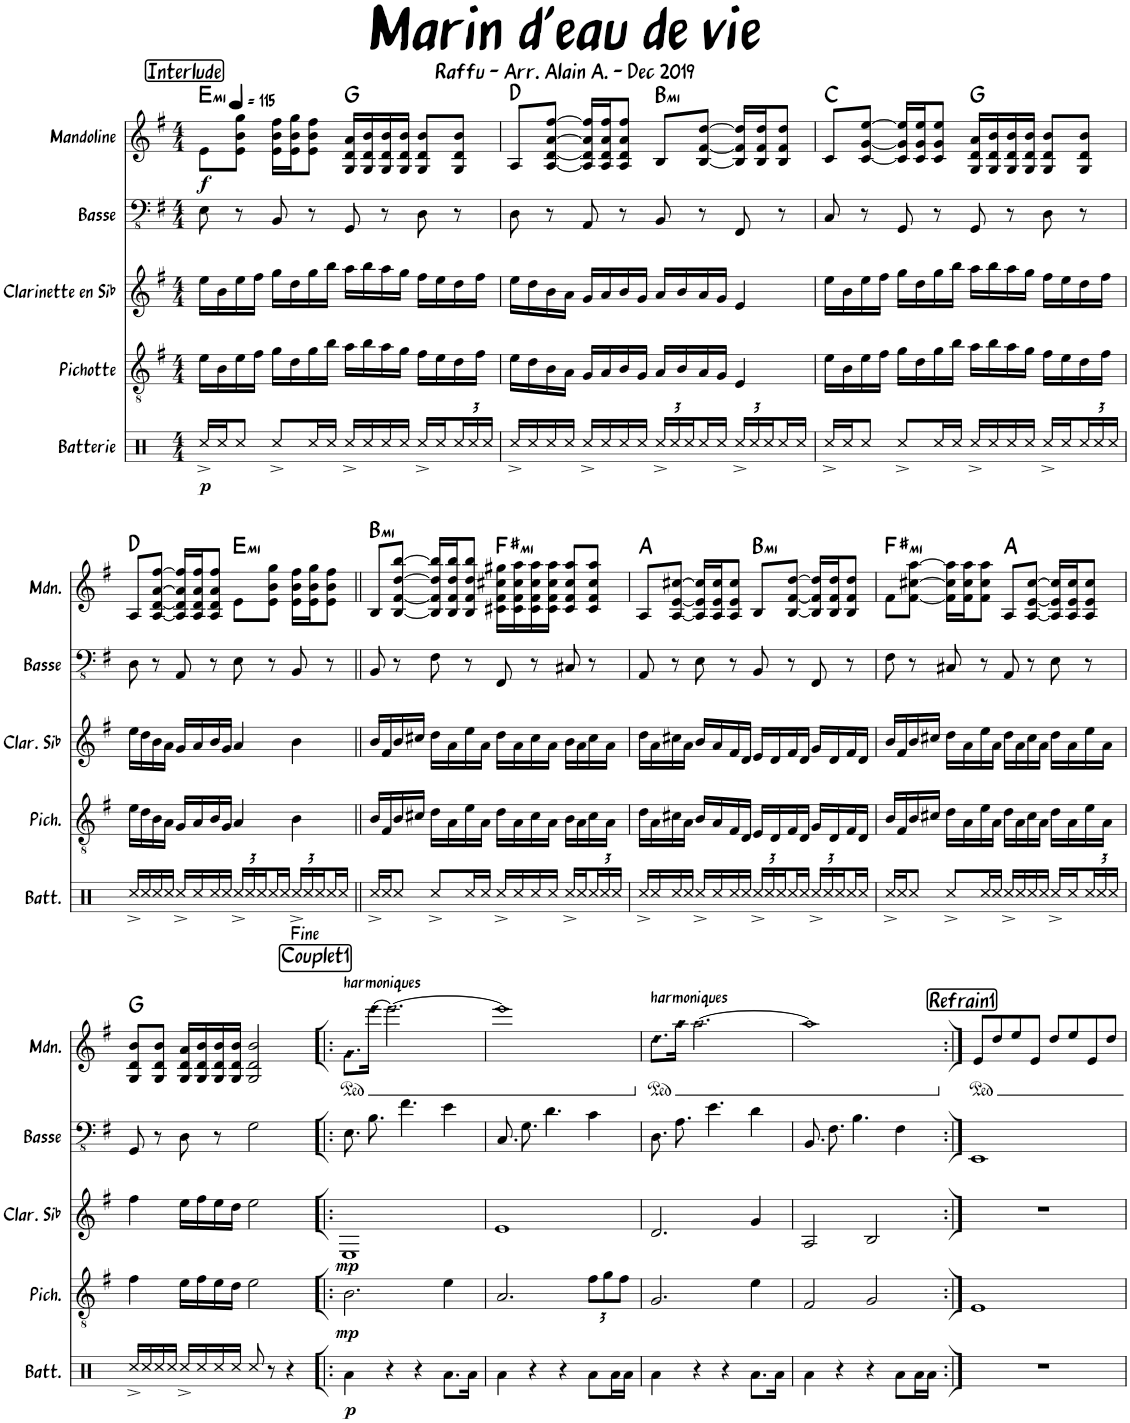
**kern	**dynam	**kern	**dynam	**kern	**dynam	**kern	**kern	**dynam	**harte
*part5	*part5	*part4	*part4	*part3	*part3	*part2	*part1	*part1	*part1
*staff5	*staff5	*staff4	*staff4	*staff3	*staff3	*staff2	*staff1	*staff1	*
*I"Batterie	*	*I"Pichotte	*	*I"Clarinette en Sib	*	*I"Basse	*I"Mandoline	*	*
*I'Batt.	*	*I'Pich.	*	*I'Clar. Sib	*	*I'Basse	*I'Mdn.	*	*
*clefX	*	*clefGv2	*	*clefG2	*	*clefFv4	*clefG2	*	*
*	*	*ITrd1c2	*	*ITrd1c2	*	*	*	*	*
*k[]	*	*k[f#]	*	*k[f#]	*	*k[f#]	*k[f#]	*	*
*M4/4	*	*M4/4	*	*M4/4	*	*M4/4	*M4/4	*	*
*MM115	*	*MM115	*	*MM115	*	*MM115	*MM115	*	*
!!LO:REH:place=s1:a:rj:fs=14:t=Interlude
=1	=1	=1	=1	=1	=1	=1	=1	=1	=1
!	!LO:DY:b	!	!	!	!	!	!	!LO:DY:b	!LO:H:kt=mi
16Rcc^/LL	p	16e\LL	.	16ee\LL	.	8EE\	8e\L	f	E:min
16Rcc/J	.	16B\	.	16b\	.	.	.	.	.
8Rcc/J	.	16e\	.	16ee\	.	8r	8e\ 8b\ 8gg\J	.	.
.	.	16f#\JJ	.	16ff#\JJ	.	.	.	.	.
8Rcc^/L	.	16g\LL	.	16gg\LL	.	8BBB/	16e\ 16b\ 16ff#\LL	.	.
.	.	16d\	.	16dd\	.	.	16e\ 16b\ 16gg\J	.	.
16Rcc/L	.	16g\	.	16gg\	.	8r	8e\ 8b\ 8ff#\J	.	.
16Rcc/JJ	.	16b\JJ	.	16bb\JJ	.	.	.	.	.
16Rcc^/LL	.	16a\LL	.	16aa\LL	.	8GGG/	16G/ 16d/ 16a/LL	.	G:maj
16Rcc/	.	16b\	.	16bb\	.	.	16G/ 16d/ 16b/	.	.
16Rcc/	.	16a\	.	16aa\	.	8r	16G/ 16d/ 16b/	.	.
16Rcc/JJ	.	16g\JJ	.	16gg\JJ	.	.	16G/ 16d/ 16b/JJ	.	.
16Rcc^/LL	.	16f#\LL	.	16ff#\LL	.	8DD\	8G/ 8d/ 8b/L	.	.
16Rcc/	.	16e\	.	16ee\	.	.	.	.	.
*Xbrackettup	*	*	*	*	*	*	*	*	*
24Rcc/	.	16d\	.	16dd\	.	8r	8G/ 8d/ 8b/J	.	.
24Rcc/	.	.	.	.	.	.	.	.	.
.	.	16f#\JJ	.	16ff#\JJ	.	.	.	.	.
24Rcc/JJ	.	.	.	.	.	.	.	.	.
=2	=2	=2	=2	=2	=2	=2	=2	=2	=2
16Rcc^/LL	.	16e\LL	.	16ee\LL	.	8DD\	8A/L	.	D:maj
16Rcc/	.	16d\	.	16dd\	.	.	.	.	.
16Rcc/	.	16B\	.	16b\	.	8r	[8A/ [8d/ [8a/ [8ff#/J	.	.
16Rcc/JJ	.	16A\JJ	.	16a\JJ	.	.	.	.	.
16Rcc^/LL	.	16G/LL	.	16g/LL	.	8AAA/	16A/] 16d/] 16a/] 16ff#/]LL	.	.
16Rcc/	.	16A/	.	16a/	.	.	16A/ 16d/ 16a/ 16ff#/J	.	.
16Rcc/	.	16B/	.	16b/	.	8r	8A/ 8d/ 8a/ 8ff#/J	.	.
16Rcc/JJ	.	16G/JJ	.	16g/JJ	.	.	.	.	.
!	!	!	!	!	!	!	!	!	!LO:H:kt=mi
24Rcc^/LL	.	16A/LL	.	16a/LL	.	8BBB/	8B/L	.	B:min
24Rcc/	.	.	.	.	.	.	.	.	.
.	.	16B/	.	16b/	.	.	.	.	.
24Rcc/	.	.	.	.	.	.	.	.	.
16Rcc/	.	16A/	.	16a/	.	8r	[8B/ [8f#/ [8dd/J	.	.
16Rcc/JJ	.	16G/JJ	.	16g/JJ	.	.	.	.	.
24Rcc^/LL	.	4E/	.	4e/	.	8FFF#/	16B/] 16f#/] 16dd/]LL	.	.
24Rcc/	.	.	.	.	.	.	.	.	.
.	.	.	.	.	.	.	16B/ 16f#/ 16dd/J	.	.
24Rcc/	.	.	.	.	.	.	.	.	.
16Rcc/	.	.	.	.	.	8r	8B/ 8f#/ 8dd/J	.	.
16Rcc/JJ	.	.	.	.	.	.	.	.	.
=3	=3	=3	=3	=3	=3	=3	=3	=3	=3
16Rcc^/LL	.	16e\LL	.	16ee\LL	.	8CC/	8c/L	.	C:maj
16Rcc/J	.	16B\	.	16b\	.	.	.	.	.
8Rcc/J	.	16e\	.	16ee\	.	8r	[8c/ [8g/ [8ee/J	.	.
.	.	16f#\JJ	.	16ff#\JJ	.	.	.	.	.
8Rcc^/L	.	16g\LL	.	16gg\LL	.	8GGG/	16c/] 16g/] 16ee/]LL	.	.
.	.	16d\	.	16dd\	.	.	16c/ 16g/ 16ee/J	.	.
16Rcc/L	.	16g\	.	16gg\	.	8r	8c/ 8g/ 8ee/J	.	.
16Rcc/JJ	.	16b\JJ	.	16bb\JJ	.	.	.	.	.
16Rcc^/LL	.	16a\LL	.	16aa\LL	.	8GGG/	16G/ 16d/ 16a/LL	.	G:maj
16Rcc/	.	16b\	.	16bb\	.	.	16G/ 16d/ 16b/	.	.
16Rcc/	.	16a\	.	16aa\	.	8r	16G/ 16d/ 16b/	.	.
16Rcc/JJ	.	16g\JJ	.	16gg\JJ	.	.	16G/ 16d/ 16b/JJ	.	.
16Rcc^/LL	.	16f#\LL	.	16ff#\LL	.	8DD\	8G/ 8d/ 8b/L	.	.
16Rcc/	.	16e\	.	16ee\	.	.	.	.	.
24Rcc/	.	16d\	.	16dd\	.	8r	8G/ 8d/ 8b/J	.	.
24Rcc/	.	.	.	.	.	.	.	.	.
.	.	16f#\JJ	.	16ff#\JJ	.	.	.	.	.
24Rcc/JJ	.	.	.	.	.	.	.	.	.
!!LO:LB:g=z
=4	=4	=4	=4	=4	=4	=4	=4	=4	=4
16Rcc^/LL	.	16e\LL	.	16ee\LL	.	8DD\	8A/L	.	D:maj
16Rcc/	.	16d\	.	16dd\	.	.	.	.	.
16Rcc/	.	16B\	.	16b\	.	8r	[8A/ [8d/ [8a/ [8ff#/J	.	.
16Rcc/JJ	.	16A\JJ	.	16a\JJ	.	.	.	.	.
16Rcc^/LL	.	16G/LL	.	16g/LL	.	8AAA/	16A/] 16d/] 16a/] 16ff#/]LL	.	.
16Rcc/	.	16A/	.	16a/	.	.	16A/ 16d/ 16a/ 16ff#/J	.	.
16Rcc/	.	16B/	.	16b/	.	8r	8A/ 8d/ 8a/ 8ff#/J	.	.
16Rcc/JJ	.	16G/JJ	.	16g/JJ	.	.	.	.	.
!	!	!	!	!	!	!	!	!	!LO:H:kt=mi
24Rcc^/LL	.	4A/	.	4a/	.	8EE\	8e\L	.	E:min
24Rcc/	.	.	.	.	.	.	.	.	.
24Rcc/	.	.	.	.	.	.	.	.	.
16Rcc/	.	.	.	.	.	8r	8e\ 8b\ 8gg\J	.	.
16Rcc/JJ	.	.	.	.	.	.	.	.	.
24Rcc^/LL	.	4B\	.	4b\	.	8BBB/	16e\ 16b\ 16ff#\LL	.	.
24Rcc/	.	.	.	.	.	.	.	.	.
.	.	.	.	.	.	.	16e\ 16b\ 16gg\J	.	.
24Rcc/	.	.	.	.	.	.	.	.	.
16Rcc/	.	.	.	.	.	8r	8e\ 8b\ 8ff#\J	.	.
16Rcc/JJ	.	.	.	.	.	.	.	.	.
=5||	=5||	=5||	=5||	=5||	=5||	=5||	=5||	=5||	=5||
!	!	!	!	!	!	!	!	!	!LO:H:kt=mi
16Rcc^/LL	.	16B/LL	.	16b/LL	.	8BBB/	8B/L	.	B:min
16Rcc/J	.	16F#/	.	16f#/	.	.	.	.	.
8Rcc/J	.	16B/	.	16b/	.	8r	[8B/ [8f#/ [8dd/ [8bb/J	.	.
.	.	16c#X/JJ	.	16cc#X/JJ	.	.	.	.	.
8Rcc^/L	.	16d\LL	.	16dd\LL	.	8FF#\	16B/] 16f#/] 16dd/] 16bb/]LL	.	.
.	.	16A\	.	16a\	.	.	16B/ 16f#/ 16dd/ 16bb/J	.	.
16Rcc/L	.	16e\	.	16ee\	.	8r	8B/ 8f#/ 8dd/ 8bb/J	.	.
16Rcc/JJ	.	16A\JJ	.	16a\JJ	.	.	.	.	.
!	!	!	!	!	!	!	!	!	!LO:H:kt=mi
16Rcc^/LL	.	16d\LL	.	16dd\LL	.	8FFF#/	16c#X\ 16f#\ 16cc#X\ 16gg#X\LL	.	F#:min
16Rcc/	.	16A\	.	16a\	.	.	16c#\ 16f#\ 16cc#\ 16aa\	.	.
16Rcc/	.	16c#\	.	16cc#\	.	8r	16c#\ 16f#\ 16cc#\ 16aa\	.	.
16Rcc/JJ	.	16A\JJ	.	16a\JJ	.	.	16c#\ 16f#\ 16cc#\ 16aa\JJ	.	.
16Rcc^/LL	.	16B\LL	.	16b\LL	.	8CC#X/	8c#/ 8f#/ 8cc#/ 8aa/L	.	.
16Rcc/	.	16A\	.	16a\	.	.	.	.	.
24Rcc/	.	16c#\	.	16cc#\	.	8r	8c#/ 8f#/ 8cc#/ 8aa/J	.	.
24Rcc/	.	.	.	.	.	.	.	.	.
.	.	16A\JJ	.	16a\JJ	.	.	.	.	.
24Rcc/JJ	.	.	.	.	.	.	.	.	.
=6	=6	=6	=6	=6	=6	=6	=6	=6	=6
16Rcc^/LL	.	16d\LL	.	16dd\LL	.	8AAA/	8A/L	.	A:maj
16Rcc/	.	16A\	.	16a\	.	.	.	.	.
16Rcc/	.	16c#X\	.	16cc#X\	.	8r	[8A/ [8e/ [8cc#X/J	.	.
16Rcc/JJ	.	16A\JJ	.	16a\JJ	.	.	.	.	.
16Rcc^/LL	.	16B/LL	.	16b/LL	.	8EE\	16A/] 16e/] 16cc#/]LL	.	.
16Rcc/	.	16A/	.	16a/	.	.	16A/ 16e/ 16cc#/J	.	.
16Rcc/	.	16F#/	.	16f#/	.	8r	8A/ 8e/ 8cc#/J	.	.
16Rcc/JJ	.	16D/JJ	.	16d/JJ	.	.	.	.	.
!	!	!	!	!	!	!	!	!	!LO:H:kt=mi
24Rcc^/LL	.	16E/LL	.	16e/LL	.	8BBB/	8B/L	.	B:min
24Rcc/	.	.	.	.	.	.	.	.	.
.	.	16D/	.	16d/	.	.	.	.	.
24Rcc/	.	.	.	.	.	.	.	.	.
16Rcc/	.	16F#/	.	16f#/	.	8r	[8B/ [8f#/ [8dd/J	.	.
16Rcc/JJ	.	16D/JJ	.	16d/JJ	.	.	.	.	.
24Rcc^/LL	.	16G/LL	.	16g/LL	.	8FFF#/	16B/] 16f#/] 16dd/]LL	.	.
24Rcc/	.	.	.	.	.	.	.	.	.
.	.	16D/	.	16d/	.	.	16B/ 16f#/ 16dd/J	.	.
24Rcc/	.	.	.	.	.	.	.	.	.
16Rcc/	.	16F#/	.	16f#/	.	8r	8B/ 8f#/ 8dd/J	.	.
16Rcc/JJ	.	16D/JJ	.	16d/JJ	.	.	.	.	.
=7	=7	=7	=7	=7	=7	=7	=7	=7	=7
!	!	!	!	!	!	!	!	!	!LO:H:kt=mi
16Rcc^/LL	.	16B/LL	.	16b/LL	.	8FF#\	8f#\L	.	F#:min
16Rcc/J	.	16F#/	.	16f#/	.	.	.	.	.
8Rcc/J	.	16B/	.	16b/	.	8r	[8f#\ [8cc#X\ [8aa\J	.	.
.	.	16c#X/JJ	.	16cc#X/JJ	.	.	.	.	.
8Rcc^/L	.	16d\LL	.	16dd\LL	.	8CC#X/	16f#\] 16cc#\] 16aa\]LL	.	.
.	.	16A\	.	16a\	.	.	16f#\ 16cc#\ 16aa\J	.	.
16Rcc/L	.	16e\	.	16ee\	.	8r	8f#\ 8cc#\ 8aa\J	.	.
16Rcc/JJ	.	16A\JJ	.	16a\JJ	.	.	.	.	.
16Rcc^/LL	.	16d\LL	.	16dd\LL	.	8AAA/	8A/L	.	A:maj
16Rcc/	.	16A\	.	16a\	.	.	.	.	.
16Rcc/	.	16c#\	.	16cc#\	.	8r	[8A/ [8e/ [8cc#/J	.	.
16Rcc/JJ	.	16A\JJ	.	16a\JJ	.	.	.	.	.
16Rcc^/LL	.	16d\LL	.	16dd\LL	.	8EE\	16A/] 16e/] 16cc#/]LL	.	.
16Rcc/	.	16A\	.	16a\	.	.	16A/ 16e/ 16cc#/J	.	.
24Rcc/	.	16e\	.	16ee\	.	8r	8A/ 8e/ 8cc#/J	.	.
24Rcc/	.	.	.	.	.	.	.	.	.
.	.	16A\JJ	.	16a\JJ	.	.	.	.	.
24Rcc/JJ	.	.	.	.	.	.	.	.	.
!!LO:LB:g=z
=8	=8	=8	=8	=8	=8	=8	=8	=8	=8
16Rcc^/LL	.	4f#\	.	4ff#\	.	8GGG/	8G/ 8d/ 8b/L	.	G:maj
16Rcc/	.	.	.	.	.	.	.	.	.
16Rcc/	.	.	.	.	.	8r	8G/ 8d/ 8b/J	.	.
16Rcc/JJ	.	.	.	.	.	.	.	.	.
16Rcc^/LL	.	16e\LL	.	16ee\LL	.	8DD\	16G/ 16d/ 16a/LL	.	.
16Rcc/	.	16f#\	.	16ff#\	.	.	16G/ 16d/ 16b/	.	.
16Rcc/	.	16e\	.	16ee\	.	8r	16G/ 16d/ 16b/	.	.
16Rcc/JJ	.	16d\JJ	.	16dd\JJ	.	.	16G/ 16d/ 16b/JJ	.	.
8Rcc/	.	2e\	.	2ee\	.	2GG\	2G/ 2d/ 2b/	.	.
8r	.	.	.	.	.	.	.	.	.
4r	.	.	.	.	.	.	.	.	.
!!LO:REH:place=s1:a:rj:fs=14:t=Couplet1
=9!|:	=9!|:	=9!|:	=9!|:	=9!|:	=9!|:	=9!|:	=9!|:	=9!|:	=9!|:
*	*	*	*	*	*	*	*ped	*	*
!	!	!	!	!	!	!	!LO:TX:a:t=harmoniques	!	!
!	!LO:DY:b	!	!LO:DY:b	!	!LO:DY:b	!	!LO:N:head=diamond	!	!
4Ra\	p	2.B\	mp	1E	mp	8.EE\L	8.g\L	.	.
!	!	!	!	!	!	!	!LO:N:head=diamond	!	!
.	.	.	.	.	.	8.BB\J	[16eee\Jk	.	.
!	!	!	!	!	!	!	!LO:N:head=diamond	!	!
4r	.	.	.	.	.	.	2.eee\_	.	.
.	.	.	.	.	.	4.F#\	.	.	.
4r	.	.	.	.	.	.	.	.	.
8.Ra\L	.	4e\	.	.	.	4E\	.	.	.
16Ra\Jk	.	.	.	.	.	.	.	.	.
=10	=10	=10	=10	=10	=10	=10	=10	=10	=10
!	!	!	!	!	!	!	!LO:N:head=diamond	!	!
4Ra\	.	2.A/	.	1e	.	8.CC/L	1eee]	.	.
.	.	.	.	.	.	8.GG/J	.	.	.
4r	.	.	.	.	.	.	.	.	.
.	.	.	.	.	.	4.D\	.	.	.
4r	.	.	.	.	.	.	.	.	.
*	*	*Xbrackettup	*	*	*	*	*	*	*
8Ra\L	.	12f#\L	.	.	.	4C\	.	.	.
.	.	12g\	.	.	.	.	.	.	.
16Ra\L	.	.	.	.	.	.	.	.	.
.	.	12f#\J	.	.	.	.	.	.	.
16Ra\JJ	.	.	.	.	.	.	.	.	.
=11	=11	=11	=11	=11	=11	=11	=11	=11	=11
*	*	*	*	*	*	*	*Xped	*	*
*	*	*	*	*	*	*	*ped	*	*
!	!	!	!	!	!	!	!LO:TX:a:t=harmoniques	!	!
!	!	!	!	!	!	!	!LO:N:head=diamond	!	!
4Ra\	.	2.G/	.	2.d/	.	8.DD\L	8.dd\L	.	.
!	!	!	!	!	!	!	!LO:N:head=diamond	!	!
.	.	.	.	.	.	8.AA\J	16aa\Jk	.	.
!	!	!	!	!	!	!	!LO:N:head=diamond	!	!
4r	.	.	.	.	.	.	[2.aa\	.	.
.	.	.	.	.	.	4.E\	.	.	.
4r	.	.	.	.	.	.	.	.	.
8.Ra\L	.	4e\	.	4g/	.	4D\	.	.	.
16Ra\Jk	.	.	.	.	.	.	.	.	.
=12	=12	=12	=12	=12	=12	=12	=12	=12	=12
!	!	!	!	!	!	!	!LO:N:head=diamond	!	!
4Ra\	.	2F#/	.	2A/	.	8.BBB/L	1aa]	.	.
.	.	.	.	.	.	8.FF#/J	.	.	.
4r	.	.	.	.	.	.	.	.	.
.	.	.	.	.	.	4.BB\	.	.	.
4r	.	2G/	.	2B/	.	.	.	.	.
8Ra\L	.	.	.	.	.	4FF#\	.	.	.
16Ra\L	.	.	.	.	.	.	.	.	.
16Ra\JJ	.	.	.	.	.	.	.	.	.
!!LO:REH:place=s1:a:rj:fs=14:t=Refrain1
=13:|!	=13:|!	=13:|!	=13:|!	=13:|!	=13:|!	=13:|!	=13:|!	=13:|!	=13:|!
*	*	*	*	*	*	*	*Xped	*	*
1r	.	1E	.	1r	.	1EEE	8e/L	.	.
.	.	.	.	.	.	.	8dd/	.	.
.	.	.	.	.	.	.	8ee/	.	.
.	.	.	.	.	.	.	8e/J	.	.
.	.	.	.	.	.	.	8dd/L	.	.
.	.	.	.	.	.	.	8ee/	.	.
.	.	.	.	.	.	.	8e/	.	.
.	.	.	.	.	.	.	8dd/J	.	.
=	=	=	=	=	=	=	=	=	=
*-	*-	*-	*-	*-	*-	*-	*-	*-	*-
